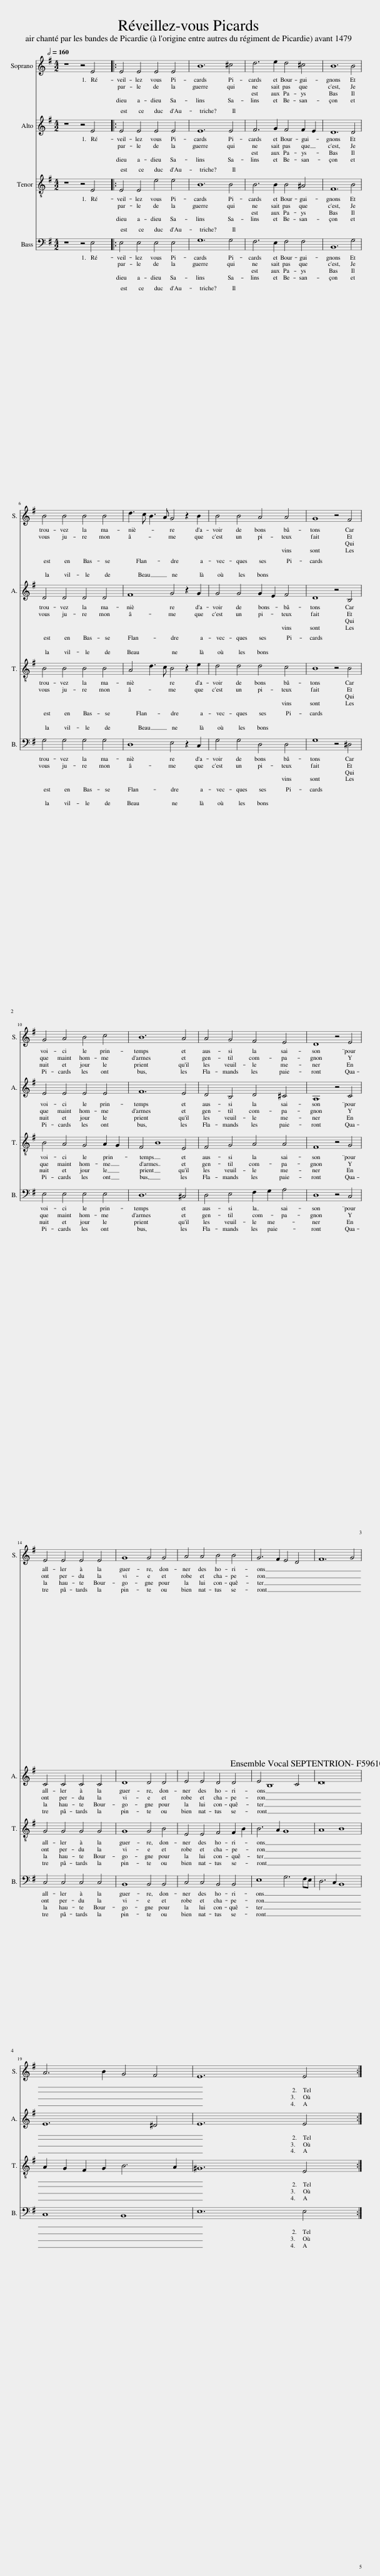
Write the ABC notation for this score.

X:1
%%score 1 2 3 4
L:1/8
Q:1/2=160
M:4/2
I:linebreak $
K:G
V:1 treble
V:2 treble
V:3 treble-8
V:4 bass
V:1
 z8 z4 E4 |: E4 E4 E4 E4 | B12 ^c4 | d6 e2 d4 ^c4 | B12 B4 |$ %5
 B4 B4 B4 B4 | d3 c B3 A G4 z2 B2 | B4 B4 A4 A4 | G8 z4 F4 |$ G4 A4 B4 c4 | %10
 B12 A4 | A4 G4 F4 E4 | D8 z4 E4 |$ E4 E4 E4 E4 | G8 G4 G4 | %15
 A4 A4 B4 B4 | G6 F2 E4 D4 | F12 G4 |$ A6 B2 G4 F4 | E12 E4 :| %20
V:2
 z8 z4 E4 |: E4 E4 E4 E4 | E12 E4 | F6 G2 F4 F2 E2 | D12 D4 |$ %5
 D4 D4 D4 D4 | F8 G4 z2 G2 | G4 G4 G2 E2 F4 | D8 z4 B,4 |$ E4 E4 E4 E4 | %10
 F12 E4 | D4 B,4 D4 ^C4 | A,8 z4 C4 |$ C4 C4 C4 C4 | D8 D4 D4 | %15
 E4 E4 D4 D4 | E4 B,8 C4 | D16 |$ E12 ^D4 | E12 E4 :| %20
V:3
 z8 z4 E4 |: E4 E4 e4 e4 | B12 B4 | B6 B2 B4 ^A4 | F12 B4 |$ %5
 B4 B4 B4 B4 | A4 d3 c B4 z2 e2 | d4 d4 d4 c4 | B8 z4 B4 |$ B4 A4 G4 A2 G2 | %10
 F4 B8 E4 | F4 G4 A4 A4 | F8 z4 G4 |$ G4 G4 G4 G4 | G8 G4 B4 | %15
 E4 E4 F4 F2 B2 | B6 A2 G8 | A8 B8 |$ A2 G2 F2 G2 B6 A2 | ^G12 E4 :| %20
V:4
 z8 z4 E,4 |: E,4 E,4 E,4 E,4 | G,12 G,4 | F,6 E,2 F,4 F,4 | B,,12 G,4 |$ %5
 G,4 G,4 G,4 G,4 | D,8 E,4 z2 C,2 | G,4 G,4 D,4 D,4 | G,8 z4 ^D,4 |$ E,4 E,4 E,4 E,4 | %10
 D,12 ^C,4 | D,4 E,4 F,2 G,2 A,4 | D,8 z4 C,4 |$ C,4 C,4 C,4 C,4 | B,,8 B,,4 B,,4 | %15
 C,4 C,4 B,,4 B,,4 | E,8 G,6 F,E, | D,6 C,2 B,,8 |$ C,8 B,,8 | E,12 E,4 :| %20
